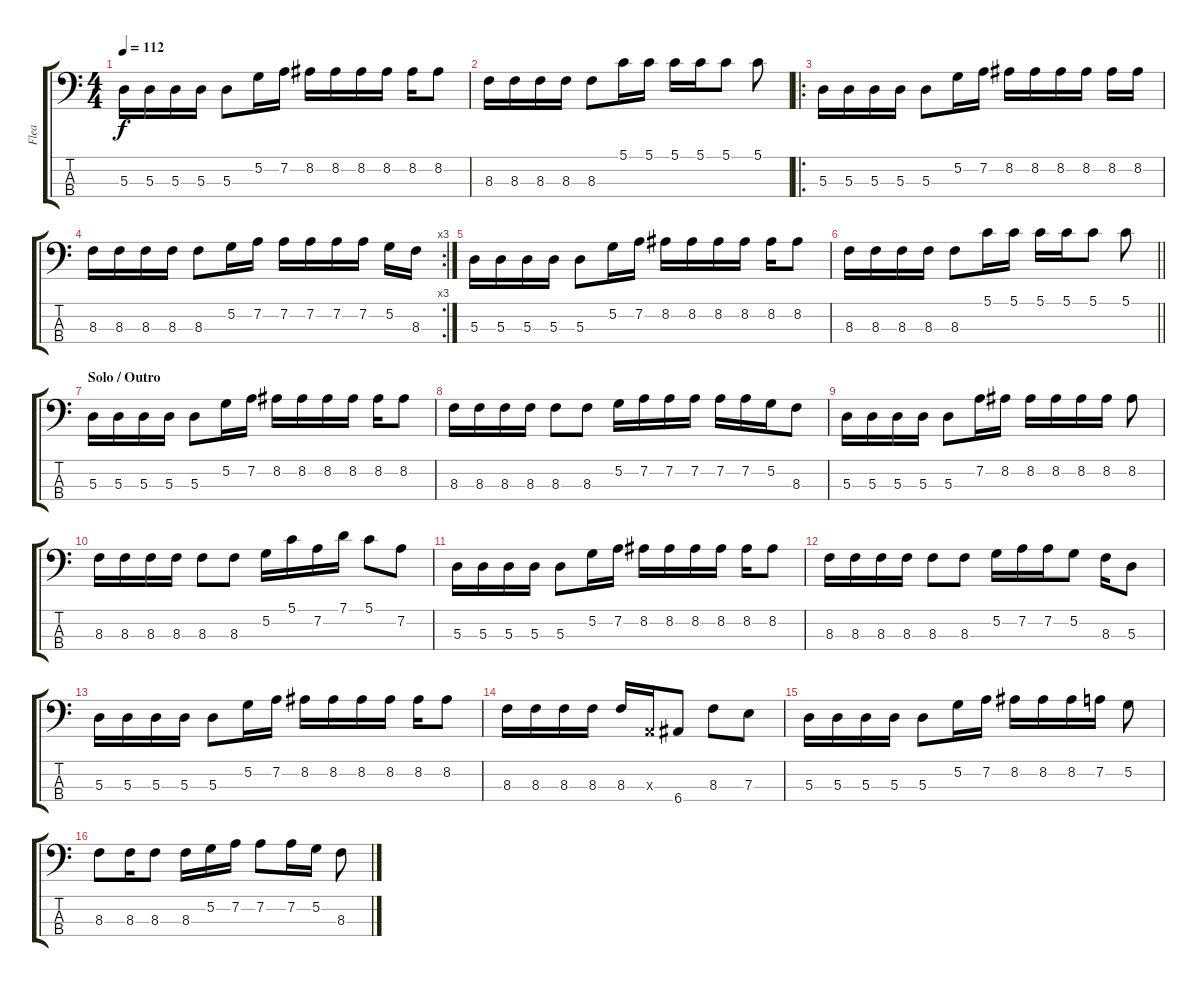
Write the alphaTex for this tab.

\track ("Flea" "Flea") {instrument electricbassfinger}
\staff {score tabs}
\tuning (G2 D2 A1 E1) {hide}
\ts (4 4)
\tempo 112
\clef f4
\ks c
5.3.16{dy f} 5.3.16 5.3.16 5.3.16 5.3.8 5.2.16 7.2.16 8.2.16 8.2.16 8.2.16 8.2.16 8.2.16 8.2.8 |
8.3.16 8.3.16 8.3.16 8.3.16 8.3.8 5.1.16 5.1.16 5.1.16 5.1.16 5.1.8 5.1.8 |
\ro
5.3.16 5.3.16 5.3.16 5.3.16 5.3.8 5.2.16 7.2.16 8.2.16 8.2.16 8.2.16 8.2.16 8.2.16 8.2.16 |
\rc 3
8.3.16 8.3.16 8.3.16 8.3.16 8.3.8 5.2.16 7.2.16 7.2.16 7.2.16 7.2.16 7.2.16 5.2.16 8.3.16 |
5.3.16 5.3.16 5.3.16 5.3.16 5.3.8 5.2.16 7.2.16 8.2.16 8.2.16 8.2.16 8.2.16 8.2.16 8.2.8 |
\barLineRight lightlight
8.3.16 8.3.16 8.3.16 8.3.16 8.3.8 5.1.16 5.1.16 5.1.16 5.1.16 5.1.8 5.1.8 |
\section ("" "Solo / Outro")
5.3.16 5.3.16 5.3.16 5.3.16 5.3.8 5.2.16 7.2.16 8.2.16 8.2.16 8.2.16 8.2.16 8.2.16 8.2.8 |
8.3.16 8.3.16 8.3.16 8.3.16 8.3.8 8.3.8 5.2.16 7.2.16 7.2.16 7.2.16 7.2.16 7.2.16 5.2.16 8.3.8 |
5.3.16 5.3.16 5.3.16 5.3.16 5.3.8 7.2.16 8.2.16 8.2.16 8.2.16 8.2.16 8.2.16 8.2.8 |
8.3.16 8.3.16 8.3.16 8.3.16 8.3.8 8.3.8 5.2.16 5.1.16 7.2.16 7.1.16 5.1.8 7.2.8 |
5.3.16 5.3.16 5.3.16 5.3.16 5.3.8 5.2.16 7.2.16 8.2.16 8.2.16 8.2.16 8.2.16 8.2.16 8.2.8 |
8.3.16 8.3.16 8.3.16 8.3.16 8.3.8 8.3.8 5.2.16 7.2.16 7.2.16 5.2.8 8.3.16 5.3.8 |
5.3.16 5.3.16 5.3.16 5.3.16 5.3.8 5.2.16 7.2.16 8.2.16 8.2.16 8.2.16 8.2.16 8.2.16 8.2.8 |
8.3.16 8.3.16 8.3.16 8.3.16 8.3.16 0.3{x}.16 6.4.8 8.3.8 7.3.8 |
5.3.16 5.3.16 5.3.16 5.3.16 5.3.8 5.2.16 7.2.16 8.2.16 8.2.16 8.2.16 7.2.16 5.2.8 |
8.3.8 8.3.16 8.3.8 8.3.16 5.2.16 7.2.16 7.2.8 7.2.16 5.2.16 8.3.8
